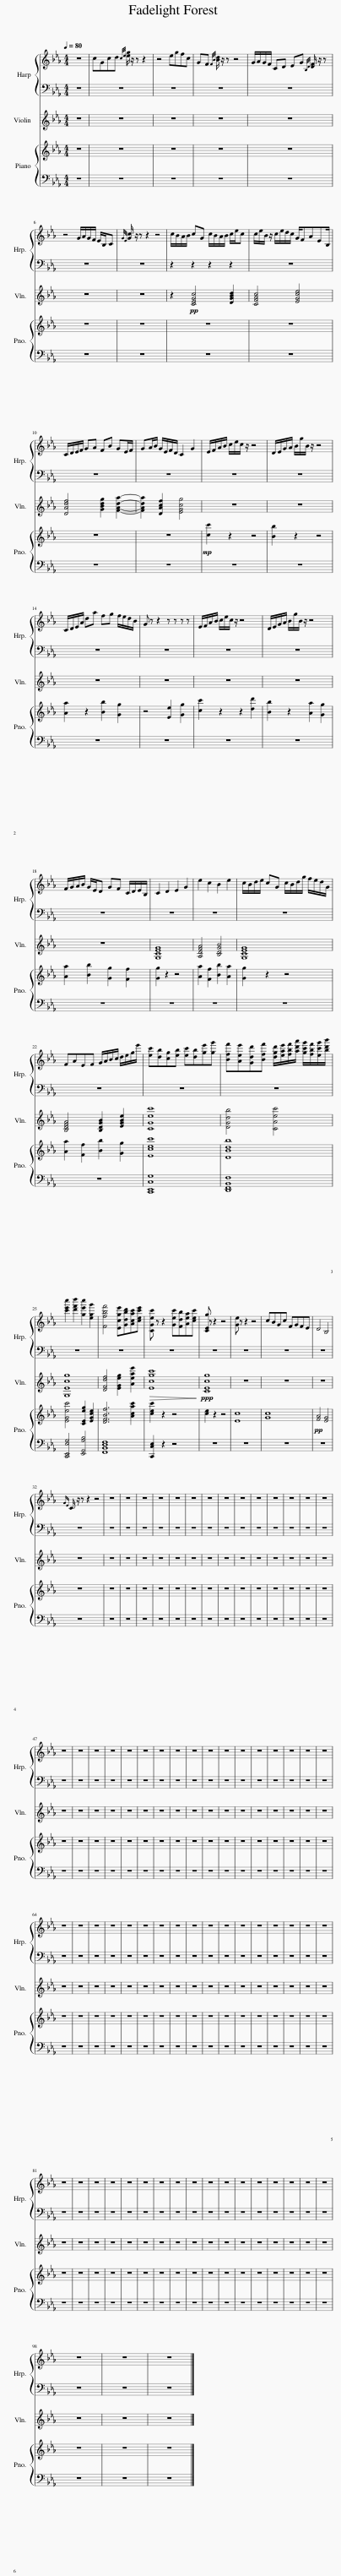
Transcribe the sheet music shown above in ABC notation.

X:1
%%score 1 2 { 3 | 4 }
L:1/8
Q:1/4=80
M:4/4
I:linebreak $
K:Eb
V:1 treble
V:2 treble
V:3 treble
V:4 bass
V:1
 z8 | cGcd{ce} [eg]/ z/ z z2 | z4 egfc | GF{FB} [Bd]/ z/ z z4 | G/A/G/F/ CD EG{B,D} [DF]/ z/ z |$ %5
 z4 G/A/G/F/ E/B,/C |{GE} [Gc]/ z/ z z2 z4 | c/B/A/B/ cG c/B/A/B/ c/e/c | c/e/B/ z/ c/e/d/c/ G/FAEB,/ |$ C/D/E/F/ GA FB GE/F/ | %10
 GA/B/ G/E/F/D/ C2 G2 | E/F/A/B/ c/e/c/ z/ z4 | D/E/G/A/ B/g/B/ z/ z4 |$ C/D/E/A/ da fg f/e/d/B/ | G z z2 z z z z | %15
 E/F/A/B/ c/e/c/ z/ z4 | D/E/G/A/ B/g/B/ z/ z4 |$ F/G/A/B/ G/E/D GF C/D/E/B,/ | C2 D2 E2 G2 | e2 c2 B2 e2 | %20
 c/B/d/e/ cG c/B/d/g/ f/e/d/G/ |$ FAEF G/A/B/c/ d/e/g/e'/ | [ec'][db][cg][eb] [ec'][db][ge'][gg'] | [Bff'][Aee'][Gdd'][Bff'] [dgd']/[eae']/[fbf']/[ad'a']/ [gc'g']/[fbf']/[ec'g']/[bd'b']/ |$ [c'e'c'']2 [d'f'd'']2 [ge'c'']2 [egg']2 | %25
 [Ffbf']4 [Ecge'][Gdbd'][Acac'][cec'e'] | [CGec'] z z2 [Gec'][Fdb][Aea][cec'] | [CEg] z z2 z4 | [Ge] z z2 z4 | cBGc FGFE | %30
 D4 B,4 |${GE} C/ z/ z z2 z4 | z8 | z8 | z8 | %35
 z8 | z8 | z8 | z8 | z8 | %40
 z8 | z8 | z8 | z8 | z8 | %45
 z8 |$ z8 | z8 | z8 | z8 | %50
 z8 | z8 | z8 | z8 | z8 | %55
 z8 | z8 | z8 | z8 | z8 | %60
 z8 | z8 | z8 |$ z8 | z8 | %65
 z8 | z8 | z8 | z8 | z8 | %70
 z8 | z8 | z8 | z8 | z8 | %75
 z8 | z8 | z8 | z8 | z8 |$ %80
 z8 | z8 | z8 | z8 | z8 | %85
 z8 | z8 | z8 | z8 | z8 | %90
 z8 | z8 | z8 | z8 | z8 | %95
 z8 | z8 |$ z8 | z8 | z8 |] %100
V:2
 z8 | z8 | z8 | z8 | z8 |$ %5
 z8 | z8 | z2!pp! [CEGc]4 [DGBd]2 | [CFAc]4 [EGce]4 |$ [DAdf]4 [GBdg]2 [FAda]2- | %10
 [FAda]2 [DAcf]2 [EGcg]4 | z8 | z8 |$ z8 | z8 | %15
 z8 | z8 |$ z8 | [G,CEG]8 | [A,DFA]4 [B,DGB]4 | %20
 [G,CEG]8 |$ [B,DFA]4 [B,DGB]2 [EGBe]2 | [CGec']8 | [DGdb]4 [CAec']4 |$ [G,Ecg]8 | %25
 [DFdf]4 [EGeg]2 [Aeae']2 |!>(! [Ecgc']8!>)! |!ppp! [CEcg]8 | z8 | z8 | %30
 z8 |$ z8 | z8 | z8 | z8 | %35
 z8 | z8 | z8 | z8 | z8 | %40
 z8 | z8 | z8 | z8 | z8 | %45
 z8 |$ z8 | z8 | z8 | z8 | %50
 z8 | z8 | z8 | z8 | z8 | %55
 z8 | z8 | z8 | z8 | z8 | %60
 z8 | z8 | z8 |$ z8 | z8 | %65
 z8 | z8 | z8 | z8 | z8 | %70
 z8 | z8 | z8 | z8 | z8 | %75
 z8 | z8 | z8 | z8 | z8 |$ %80
 z8 | z8 | z8 | z8 | z8 | %85
 z8 | z8 | z8 | z8 | z8 | %90
 z8 | z8 | z8 | z8 | z8 | %95
 z8 | z8 |$ z8 | z8 | z8 |] %100
V:3
 z8 | z8 | z8 | z8 | z8 |$ %5
 z8 | z8 | z8 | z8 |$ z8 | %10
 z8 |!mp! [cc']2 z2 z4 | [Bb]2 z2 z4 |$ [Aa]2 z2 [Bb]2 [Gg]2 | z4 [Ee]2 [Gg]2 | %15
 [cc']2 z2 z2 [dd']2 | [Bb]2 z2 [Aa]2 [Gg]2 |$ [Aa]2 [Bb]2 [Gg]2 [Ff]2 | [Gg]2 z2 z4 | [Aa]2 [Ff]2 [Bb]2 [Aa]2 | %20
 [Gg]2 z2 z4 |$ [Aa]2 [Ff]2 [Bb]2 [Gg]2 | [Ecec']8 | [DBdb]8 |$ [EGec']4 [CEeg]2 [EGce]2 | %25
 [DFBf]6 [Acac']2 | [cec']2 z2 z4 | [ce]2 z2 z4 | [Ec]8 | [Gc]8 | %30
!pp! [FA]4 [EG]4 |$ z8 | z8 | z8 | z8 | %35
 z8 | z8 | z8 | z8 | z8 | %40
 z8 | z8 | z8 | z8 | z8 | %45
 z8 |$ z8 | z8 | z8 | z8 | %50
 z8 | z8 | z8 | z8 | z8 | %55
 z8 | z8 | z8 | z8 | z8 | %60
 z8 | z8 | z8 |$ z8 | z8 | %65
 z8 | z8 | z8 | z8 | z8 | %70
 z8 | z8 | z8 | z8 | z8 | %75
 z8 | z8 | z8 | z8 | z8 |$ %80
 z8 | z8 | z8 | z8 | z8 | %85
 z8 | z8 | z8 | z8 | z8 | %90
 z8 | z8 | z8 | z8 | z8 | %95
 z8 | z8 |$ z8 | z8 | z8 |] %100
V:4
 z8 | z8 | z8 | z8 | z8 |$ %5
 z8 | z8 | z8 | z8 |$ z8 | %10
 z8 | z8 | z8 |$ z8 | z8 | %15
 z8 | z8 |$ z8 | z8 | z8 | %20
 z8 |$ z8 | [C,,E,,C,G,]8 | [D,,F,,B,,F,]8 |$ [C,,E,,E,G,]4 [E,,G,,G,B,]4 | %25
 [F,,B,,D,F,]8 | [C,,C,E,]2 z2 z4 | z8 | z8 | z8 | %30
 z8 |$ z8 | z8 | z8 | z8 | %35
 z8 | z8 | z8 | z8 | z8 | %40
 z8 | z8 | z8 | z8 | z8 | %45
 z8 |$ z8 | z8 | z8 | z8 | %50
 z8 | z8 | z8 | z8 | z8 | %55
 z8 | z8 | z8 | z8 | z8 | %60
 z8 | z8 | z8 |$ z8 | z8 | %65
 z8 | z8 | z8 | z8 | z8 | %70
 z8 | z8 | z8 | z8 | z8 | %75
 z8 | z8 | z8 | z8 | z8 |$ %80
 z8 | z8 | z8 | z8 | z8 | %85
 z8 | z8 | z8 | z8 | z8 | %90
 z8 | z8 | z8 | z8 | z8 | %95
 z8 | z8 |$ z8 | z8 | z8 |] %100
